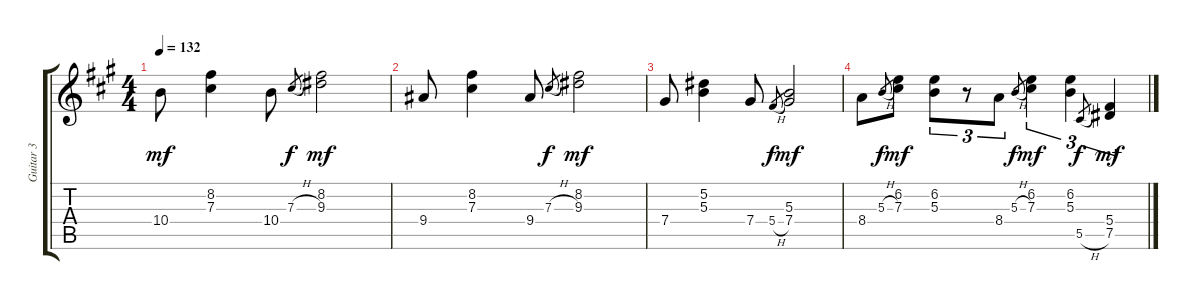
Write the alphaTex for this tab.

\track ("Guitar 3" "Guitar 3") {instrument electricguitarclean bank 255}
\staff {score tabs}
\tuning (Eb4 Bb3 Gb3 Db3 Ab2 Eb2) {hide}
\ts (4 4)
\tempo 132
\clef g2
\ks a
10.4.8{dy mf} (8.2 7.3).4 10.4.8 7.3{h}.8{gr dy f} (8.2 9.3).2{dy mf} |
9.4.8 (8.2 7.3).4 9.4.8 7.3{h}.8{gr dy f} (8.2 9.3).2{dy mf} |
7.4.8 (5.2 5.3).4 7.4.8 5.4{h}.8{gr dy f} (5.3 7.4).2{dy mf} |
8.4.8 5.3{h}.8{gr dy f} (6.2 7.3).8{dy mf} (6.2 5.3).8{tu (3 2)} r.8{tu (3 2)} 8.4.8{tu (3 2)} 5.3{h}.8{gr dy f} (6.2 7.3).4{tu (3 2) dy mf} (6.2 5.3).4{tu (3 2)} 5.5{h}.8{gr dy f} (5.4 7.5).4{tu (3 2) dy mf}
